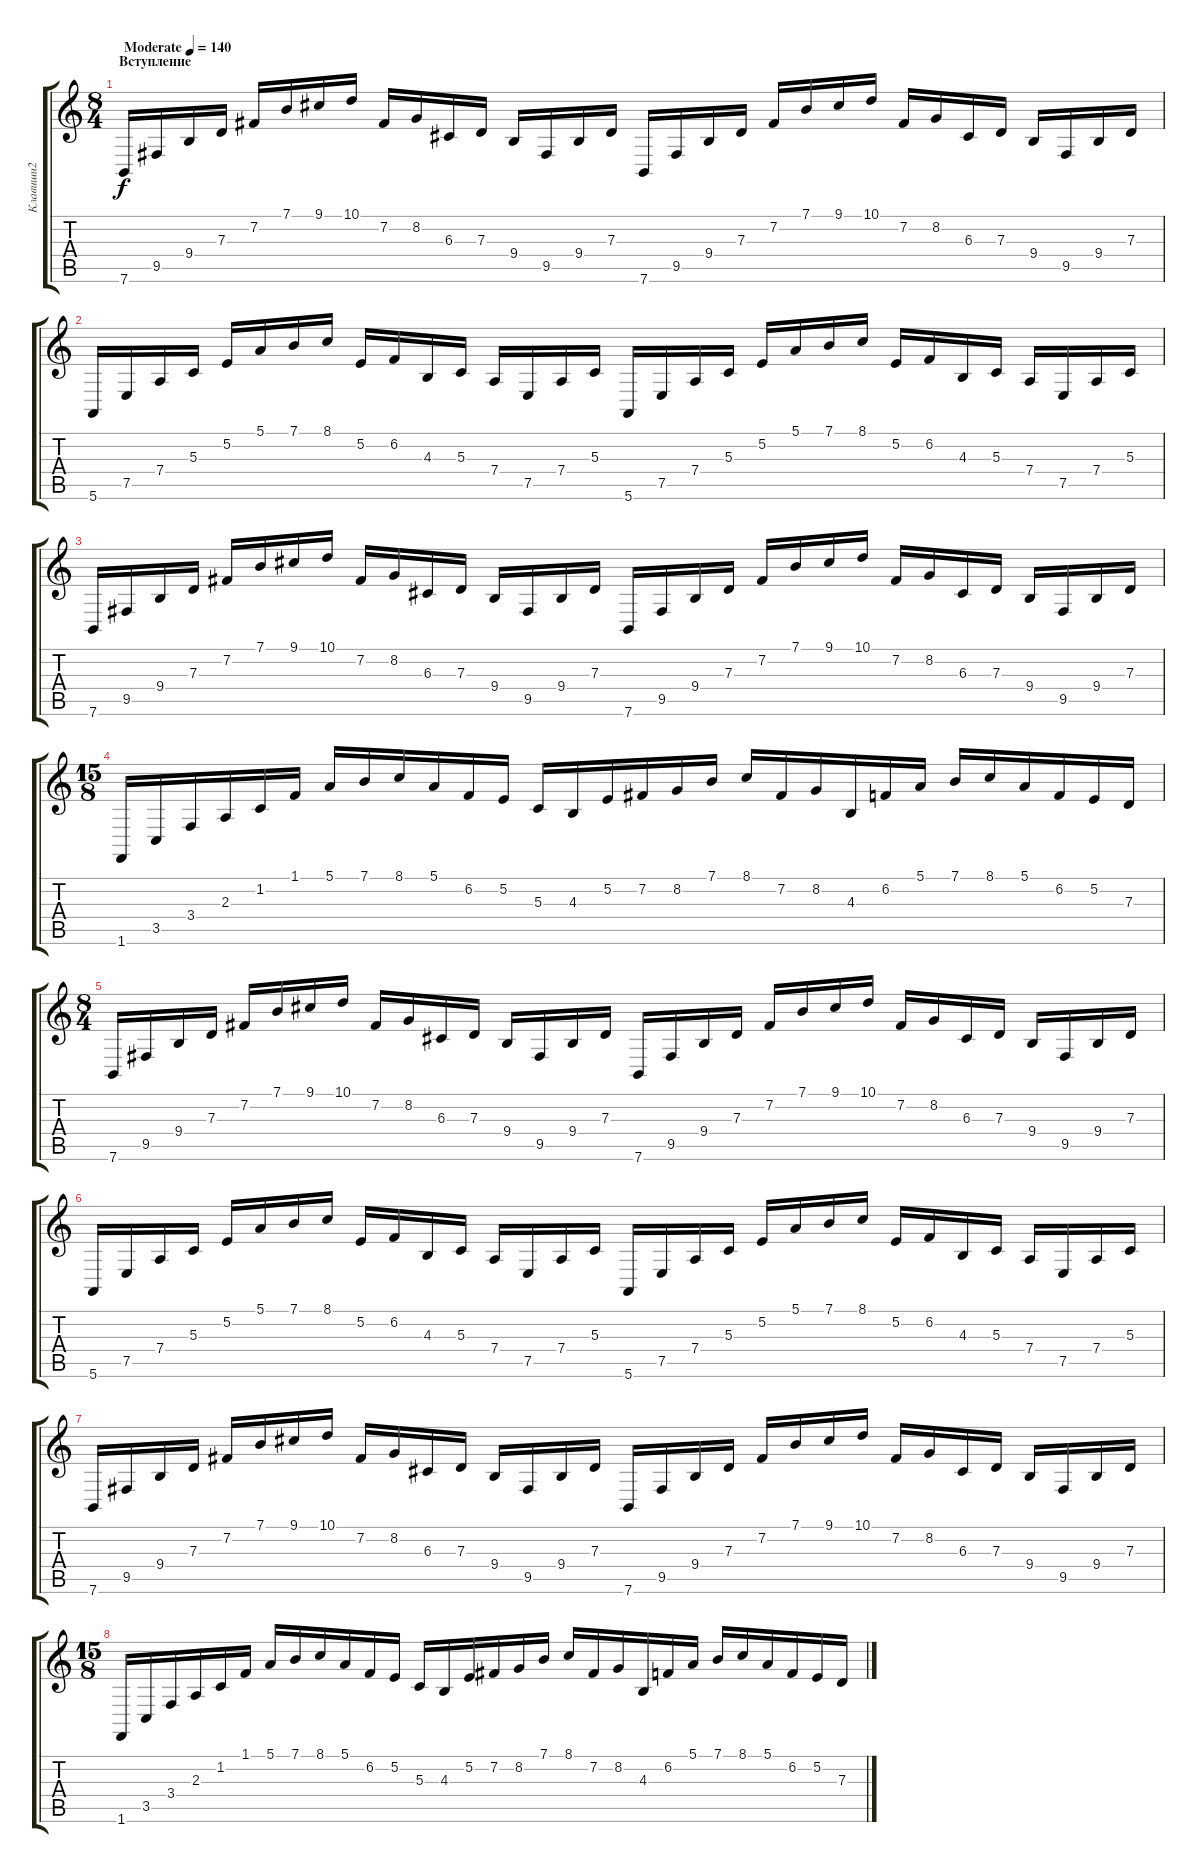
\track ("Клавиши2" "Клавиши2") {instrument brightacousticpiano}
\staff {score tabs}
\tuning (E4 B3 G3 D3 A2 E2) {hide}
\ts (8 4)
\section ("" "Вступление")
\tempo (140 "Moderate")
\clef g2
\ks c
7.6.16{dy f instrument brightacousticpiano} 9.5.16 9.4.16 7.3.16 7.2.16 7.1.16 9.1.16 10.1.16 7.2.16 8.2.16 6.3.16 7.3.16 9.4.16 9.5.16 9.4.16 7.3.16 7.6.16 9.5.16 9.4.16 7.3.16 7.2.16 7.1.16 9.1.16 10.1.16 7.2.16 8.2.16 6.3.16 7.3.16 9.4.16 9.5.16 9.4.16 7.3.16 |
5.6.16 7.5.16 7.4.16 5.3.16 5.2.16 5.1.16 7.1.16 8.1.16 5.2.16 6.2.16 4.3.16 5.3.16 7.4.16 7.5.16 7.4.16 5.3.16 5.6.16 7.5.16 7.4.16 5.3.16 5.2.16 5.1.16 7.1.16 8.1.16 5.2.16 6.2.16 4.3.16 5.3.16 7.4.16 7.5.16 7.4.16 5.3.16 |
7.6.16 9.5.16 9.4.16 7.3.16 7.2.16 7.1.16 9.1.16 10.1.16 7.2.16 8.2.16 6.3.16 7.3.16 9.4.16 9.5.16 9.4.16 7.3.16 7.6.16 9.5.16 9.4.16 7.3.16 7.2.16 7.1.16 9.1.16 10.1.16 7.2.16 8.2.16 6.3.16 7.3.16 9.4.16 9.5.16 9.4.16 7.3.16 |
\ts (15 8)
1.6.16 3.5.16 3.4.16 2.3.16 1.2.16 1.1.16 5.1.16 7.1.16 8.1.16 5.1.16 6.2.16 5.2.16 5.3.16 4.3.16 5.2.16 7.2.16 8.2.16 7.1.16 8.1.16 7.2.16 8.2.16 4.3.16 6.2.16 5.1.16 7.1.16 8.1.16 5.1.16 6.2.16 5.2.16 7.3.16 |
\ts (8 4)
7.6.16 9.5.16 9.4.16 7.3.16 7.2.16 7.1.16 9.1.16 10.1.16 7.2.16 8.2.16 6.3.16 7.3.16 9.4.16 9.5.16 9.4.16 7.3.16 7.6.16 9.5.16 9.4.16 7.3.16 7.2.16 7.1.16 9.1.16 10.1.16 7.2.16 8.2.16 6.3.16 7.3.16 9.4.16 9.5.16 9.4.16 7.3.16 |
5.6.16 7.5.16 7.4.16 5.3.16 5.2.16 5.1.16 7.1.16 8.1.16 5.2.16 6.2.16 4.3.16 5.3.16 7.4.16 7.5.16 7.4.16 5.3.16 5.6.16 7.5.16 7.4.16 5.3.16 5.2.16 5.1.16 7.1.16 8.1.16 5.2.16 6.2.16 4.3.16 5.3.16 7.4.16 7.5.16 7.4.16 5.3.16 |
7.6.16 9.5.16 9.4.16 7.3.16 7.2.16 7.1.16 9.1.16 10.1.16 7.2.16 8.2.16 6.3.16 7.3.16 9.4.16 9.5.16 9.4.16 7.3.16 7.6.16 9.5.16 9.4.16 7.3.16 7.2.16 7.1.16 9.1.16 10.1.16 7.2.16 8.2.16 6.3.16 7.3.16 9.4.16 9.5.16 9.4.16 7.3.16 |
\ts (15 8)
1.6.16 3.5.16 3.4.16 2.3.16 1.2.16 1.1.16 5.1.16 7.1.16 8.1.16 5.1.16 6.2.16 5.2.16 5.3.16 4.3.16 5.2.16 7.2.16 8.2.16 7.1.16 8.1.16 7.2.16 8.2.16 4.3.16 6.2.16 5.1.16 7.1.16 8.1.16 5.1.16 6.2.16 5.2.16 7.3.16
